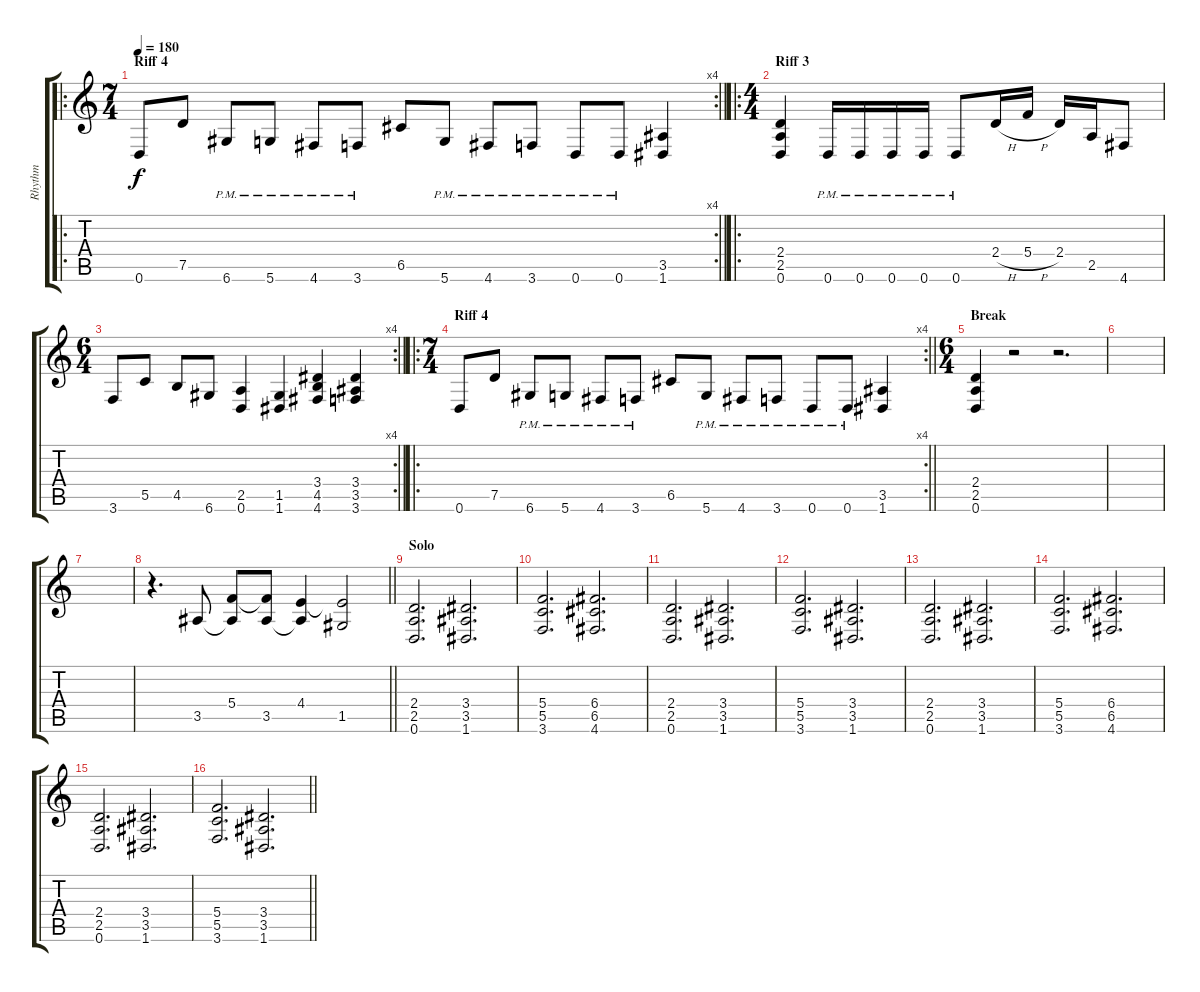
\track ("Rhythm" "Rhythm") {instrument distortionguitar}
\staff {score tabs}
\tuning (D4 A3 F3 C3 G2 D2) {hide}
\ro
\rc 4
\ts (7 4)
\section ("" "Riff 4")
\tempo 180
\clef g2
\barLineRight lightlight
\ks c
0.6.8{dy f} 7.5.8 6.6{pm}.8 5.6{pm}.8 4.6{pm}.8 3.6{pm}.8 6.5.8 5.6{pm}.8 4.6{pm}.8 3.6{pm}.8 0.6{pm}.8 0.6{pm}.8 (3.5 1.6).4 |
\ro
\ts (4 4)
\section ("" "Riff 3")
(2.4 2.5 0.6).4 0.6{pm}.16 0.6{pm}.16 0.6{pm}.16 0.6{pm}.16 0.6{pm}.8 2.4{h}.16 5.4{h}.16 2.4.16 2.5.16 4.6.8 |
\rc 4
\ts (6 4)
\barLineRight lightlight
3.6.8 5.5.8 4.5.8 6.6.8 (2.5 0.6).4 (1.5 1.6).4 (3.4 4.5 4.6).4 (3.4 3.5 3.6).4 |
\ro
\rc 4
\ts (7 4)
\section ("" "Riff 4")
\barLineRight lightlight
0.6.8 7.5.8 6.6{pm}.8 5.6{pm}.8 4.6{pm}.8 3.6{pm}.8 6.5.8 5.6{pm}.8 4.6{pm}.8 3.6{pm}.8 0.6{pm}.8 0.6{pm}.8 (3.5 1.6).4 |
\ts (6 4)
\section ("" "Break")
(2.4 2.5 0.6).4 r.2 r.2{d} |
|
|
\barLineRight lightlight
r.4{d} 3.5.8 (5.4 3.5{t}).8 (5.4{t} 3.5).8 (4.4 3.5{t}).4 (4.4{t} 1.5).2 |
\section ("" "Solo")
(2.4 2.5 0.6).2{d} (3.4 3.5 1.6).2{d} |
(5.4 5.5 3.6).2{d} (6.4 6.5 4.6).2{d} |
(2.4 2.5 0.6).2{d} (3.4 3.5 1.6).2{d} |
(5.4 5.5 3.6).2{d} (3.4 3.5 1.6).2{d} |
(2.4 2.5 0.6).2{d} (3.4 3.5 1.6).2{d} |
(5.4 5.5 3.6).2{d} (6.4 6.5 4.6).2{d} |
(2.4 2.5 0.6).2{d} (3.4 3.5 1.6).2{d} |
\barLineRight lightlight
(5.4 5.5 3.6).2{d} (3.4 3.5 1.6).2{d}
